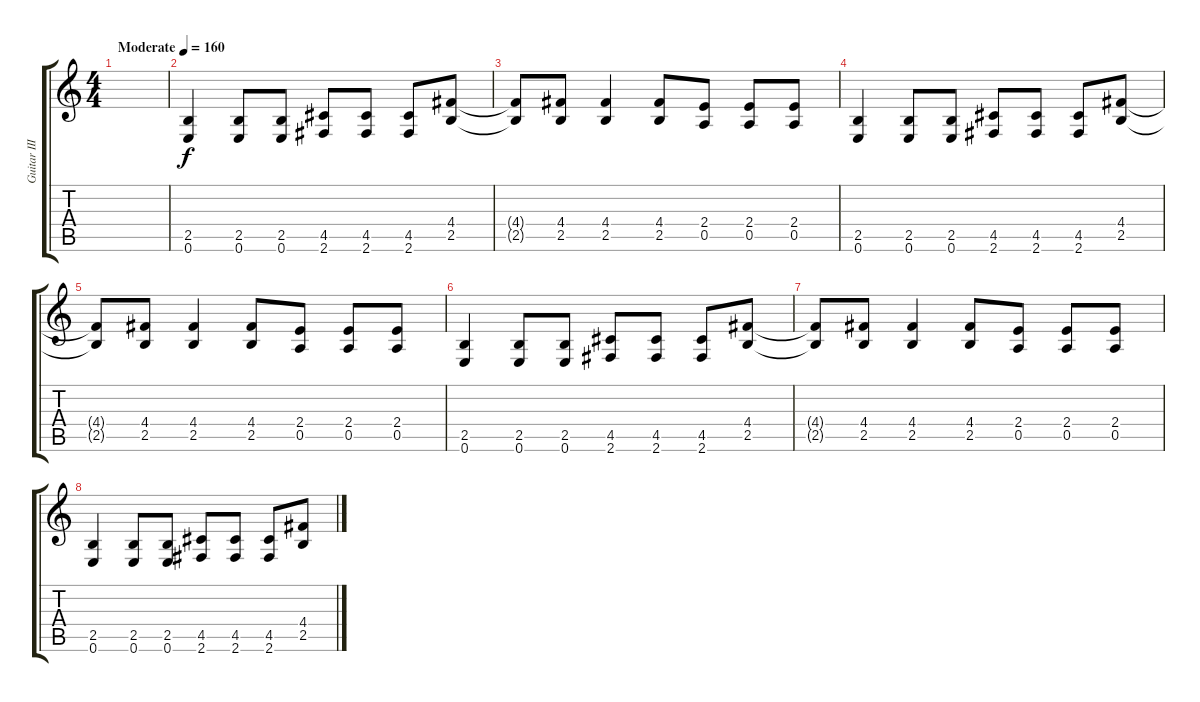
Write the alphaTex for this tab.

\track ("Guitar III" "Guitar III") {instrument distortionguitar}
\staff {score tabs}
\tuning (E4 B3 G3 D3 A2 E2) {hide}
\ts (4 4)
\tempo (160 "Moderate")
\clef g2
\ks c
|
(2.5 0.6).4 (2.5 0.6).8 (2.5 0.6).8 (4.5 2.6).8 (4.5 2.6).8 (4.5 2.6).8 (4.4 2.5).8 |
(4.4{t} 2.5{t}).8 (4.4 2.5).8 (4.4 2.5).4 (4.4 2.5).8 (2.4 0.5).8 (2.4 0.5).8 (2.4 0.5).8 |
(2.5 0.6).4 (2.5 0.6).8 (2.5 0.6).8 (4.5 2.6).8 (4.5 2.6).8 (4.5 2.6).8 (4.4 2.5).8 |
(4.4{t} 2.5{t}).8 (4.4 2.5).8 (4.4 2.5).4 (4.4 2.5).8 (2.4 0.5).8 (2.4 0.5).8 (2.4 0.5).8 |
(2.5 0.6).4 (2.5 0.6).8 (2.5 0.6).8 (4.5 2.6).8 (4.5 2.6).8 (4.5 2.6).8 (4.4 2.5).8 |
(4.4{t} 2.5{t}).8 (4.4 2.5).8 (4.4 2.5).4 (4.4 2.5).8 (2.4 0.5).8 (2.4 0.5).8 (2.4 0.5).8 |
(2.5 0.6).4 (2.5 0.6).8 (2.5 0.6).8 (4.5 2.6).8 (4.5 2.6).8 (4.5 2.6).8 (4.4 2.5).8
